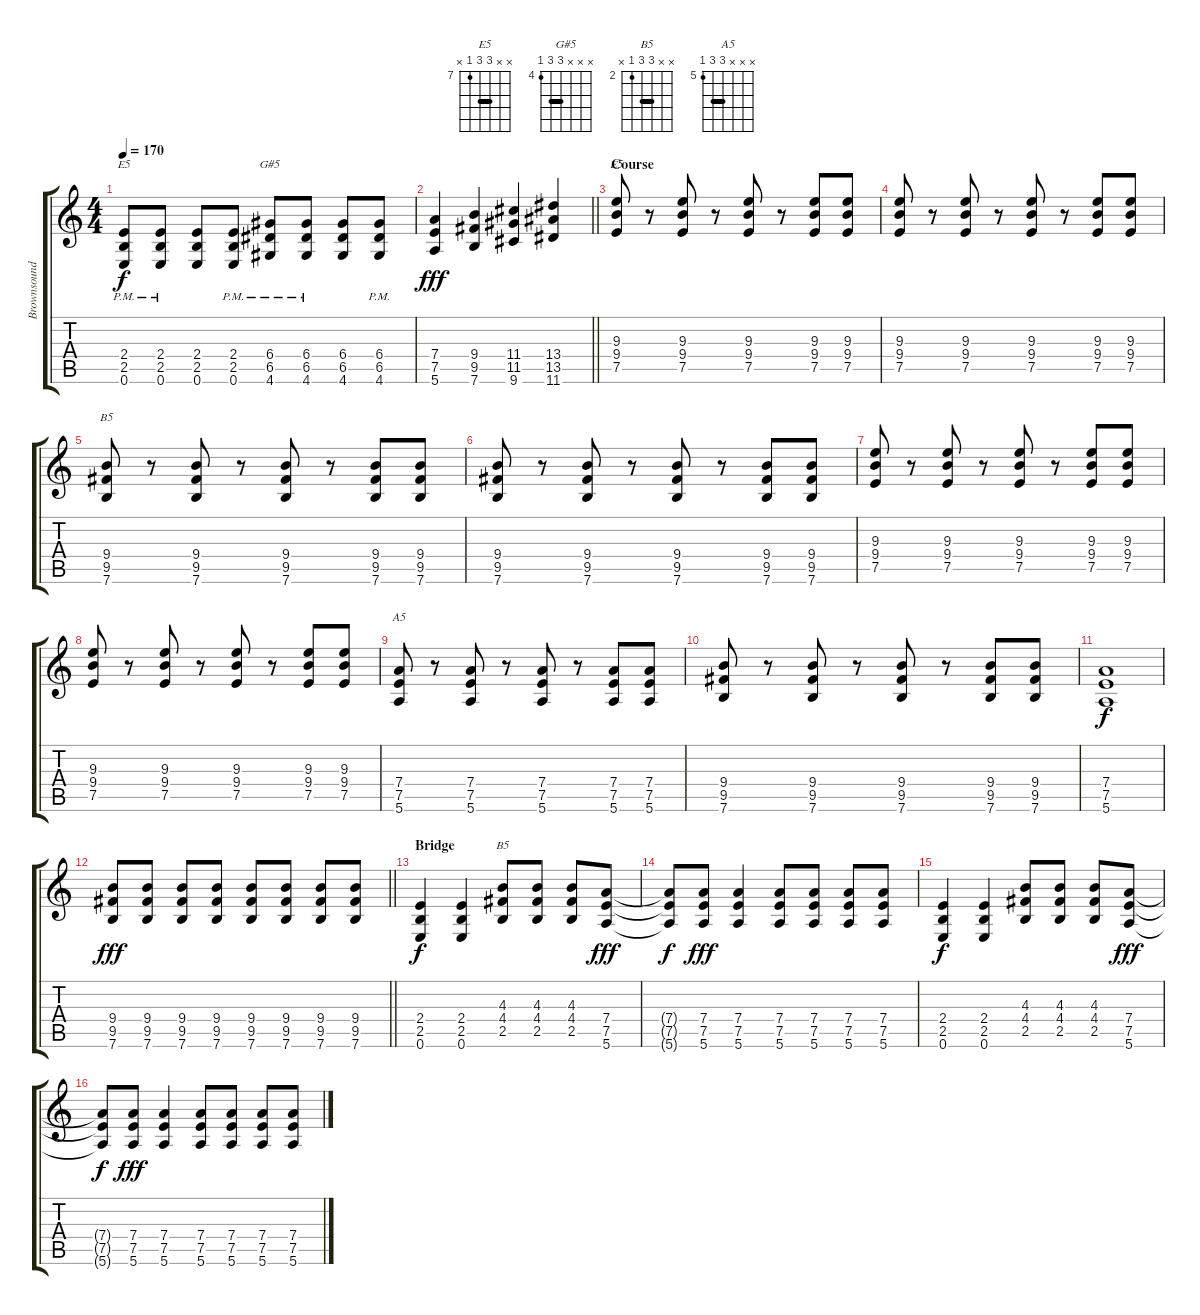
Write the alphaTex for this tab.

\track ("Brownsound (Lead-Guitar)" "Brownsound") {instrument overdrivenguitar}
\staff {score tabs}
\tuning (E4 B3 G3 D3 A2 E2) {hide}
\chord ("E5" x x x 2 2 0) {barre 2}
\chord ("G#5" x x x 6 6 4) {firstfret 4 barre 6}
\chord ("E5" x x 9 9 7 x) {firstfret 7 barre 9}
\chord ("B5" x x x 9 9 7) {firstfret 7 barre 9}
\chord ("A5" x x x 7 7 5) {firstfret 5 barre 7}
\chord ("B5" x x 4 4 2 x) {firstfret 2 barre 4}
\ts (4 4)
\tempo 170
\clef g2
\ks c
(2.4{pm} 2.5{pm} 0.6{pm}).8{ch "E5" dy f} (2.4{pm} 2.5{pm} 0.6{pm}).8 (2.4 2.5 0.6).8 (2.4{pm} 2.5{pm} 0.6{pm}).8 (6.4{pm} 6.5{pm} 4.6{pm}).8{ch "G#5"} (6.4{pm} 6.5{pm} 4.6{pm}).8 (6.4 6.5 4.6).8 (6.4{pm} 6.5{pm} 4.6{pm}).8 |
\barLineRight lightlight
(7.4 7.5 5.6).4{dy fff} (9.4 9.5 7.6).4 (11.4 11.5 9.6).4 (13.4 13.5 11.6).4 |
\section ("" "Course")
(9.3 9.4 7.5).8{ch "E5"} r.8 (9.3 9.4 7.5).8 r.8 (9.3 9.4 7.5).8 r.8 (9.3 9.4 7.5).8 (9.3 9.4 7.5).8 |
(9.3 9.4 7.5).8 r.8 (9.3 9.4 7.5).8 r.8 (9.3 9.4 7.5).8 r.8 (9.3 9.4 7.5).8 (9.3 9.4 7.5).8 |
(9.4 9.5 7.6).8{ch "B5"} r.8 (9.4 9.5 7.6).8 r.8 (9.4 9.5 7.6).8 r.8 (9.4 9.5 7.6).8 (9.4 9.5 7.6).8 |
(9.4 9.5 7.6).8 r.8 (9.4 9.5 7.6).8 r.8 (9.4 9.5 7.6).8 r.8 (9.4 9.5 7.6).8 (9.4 9.5 7.6).8 |
(9.3 9.4 7.5).8 r.8 (9.3 9.4 7.5).8 r.8 (9.3 9.4 7.5).8 r.8 (9.3 9.4 7.5).8 (9.3 9.4 7.5).8 |
(9.3 9.4 7.5).8 r.8 (9.3 9.4 7.5).8 r.8 (9.3 9.4 7.5).8 r.8 (9.3 9.4 7.5).8 (9.3 9.4 7.5).8 |
(7.4 7.5 5.6).8{ch "A5"} r.8 (7.4 7.5 5.6).8 r.8 (7.4 7.5 5.6).8 r.8 (7.4 7.5 5.6).8 (7.4 7.5 5.6).8 |
(9.4 9.5 7.6).8 r.8 (9.4 9.5 7.6).8 r.8 (9.4 9.5 7.6).8 r.8 (9.4 9.5 7.6).8 (9.4 9.5 7.6).8 |
(7.4 7.5 5.6).1{dy f} |
\barLineRight lightlight
(9.4 9.5 7.6).8{dy fff} (9.4 9.5 7.6).8 (9.4 9.5 7.6).8 (9.4 9.5 7.6).8 (9.4 9.5 7.6).8 (9.4 9.5 7.6).8 (9.4 9.5 7.6).8 (9.4 9.5 7.6).8 |
\section ("" "Bridge")
(2.4 2.5 0.6).4{dy f} (2.4 2.5 0.6).4 (4.3 4.4 2.5).8{ch "B5"} (4.3 4.4 2.5).8 (4.3 4.4 2.5).8 (7.4 7.5 5.6).8{dy fff} |
(7.4{t} 7.5{t} 5.6{t}).8{dy f} (7.4 7.5 5.6).8{dy fff} (7.4 7.5 5.6).4 (7.4 7.5 5.6).8 (7.4 7.5 5.6).8 (7.4 7.5 5.6).8 (7.4 7.5 5.6).8 |
(2.4 2.5 0.6).4{dy f} (2.4 2.5 0.6).4 (4.3 4.4 2.5).8 (4.3 4.4 2.5).8 (4.3 4.4 2.5).8 (7.4 7.5 5.6).8{dy fff} |
(7.4{t} 7.5{t} 5.6{t}).8{dy f} (7.4 7.5 5.6).8{dy fff} (7.4 7.5 5.6).4 (7.4 7.5 5.6).8 (7.4 7.5 5.6).8 (7.4 7.5 5.6).8 (7.4 7.5 5.6).8
